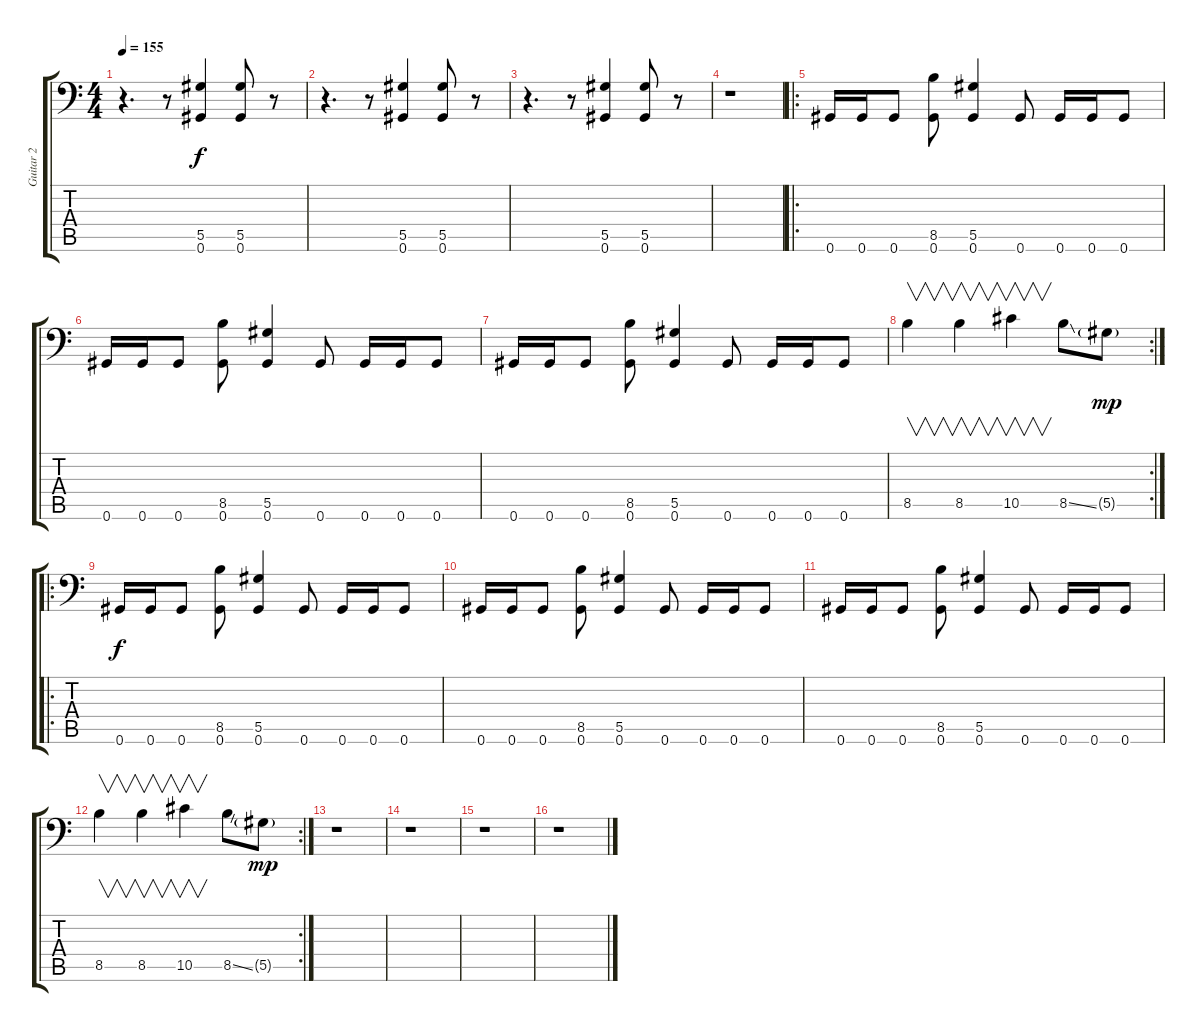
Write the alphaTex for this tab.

\track ("Guitar 2" "Guitar 2") {instrument distortionguitar}
\staff {score tabs}
\tuning (Bb3 F3 Db3 Ab2 Eb2 Ab1) {hide}
\ts (4 4)
\tempo 155
\clef f4
\ks c
r.4{d dy f} r.8 (5.5 0.6).4 (5.5 0.6).8 r.8 |
r.4{d} r.8 (5.5 0.6).4 (5.5 0.6).8 r.8 |
r.4{d} r.8 (5.5 0.6).4 (5.5 0.6).8 r.8 |
r.1 |
\ro
0.6.16 0.6.16 0.6.8 (8.5 0.6).8 (5.5 0.6).4 0.6.8 0.6.16 0.6.16 0.6.8 |
0.6.16 0.6.16 0.6.8 (8.5 0.6).8 (5.5 0.6).4 0.6.8 0.6.16 0.6.16 0.6.8 |
0.6.16 0.6.16 0.6.8 (8.5 0.6).8 (5.5 0.6).4 0.6.8 0.6.16 0.6.16 0.6.8 |
\rc 2
8.5.4{v} 8.5.4{v} 10.5.4{v} 8.5{ss}.8 5.5{g}.8{dy mp} |
\ro
0.6.16{dy f} 0.6.16 0.6.8 (8.5 0.6).8 (5.5 0.6).4 0.6.8 0.6.16 0.6.16 0.6.8 |
0.6.16 0.6.16 0.6.8 (8.5 0.6).8 (5.5 0.6).4 0.6.8 0.6.16 0.6.16 0.6.8 |
0.6.16 0.6.16 0.6.8 (8.5 0.6).8 (5.5 0.6).4 0.6.8 0.6.16 0.6.16 0.6.8 |
\rc 2
8.5.4{v} 8.5.4{v} 10.5.4{v} 8.5{ss}.8 5.5{g}.8{dy mp} |
r.1 |
r.1 |
r.1 |
r.1
